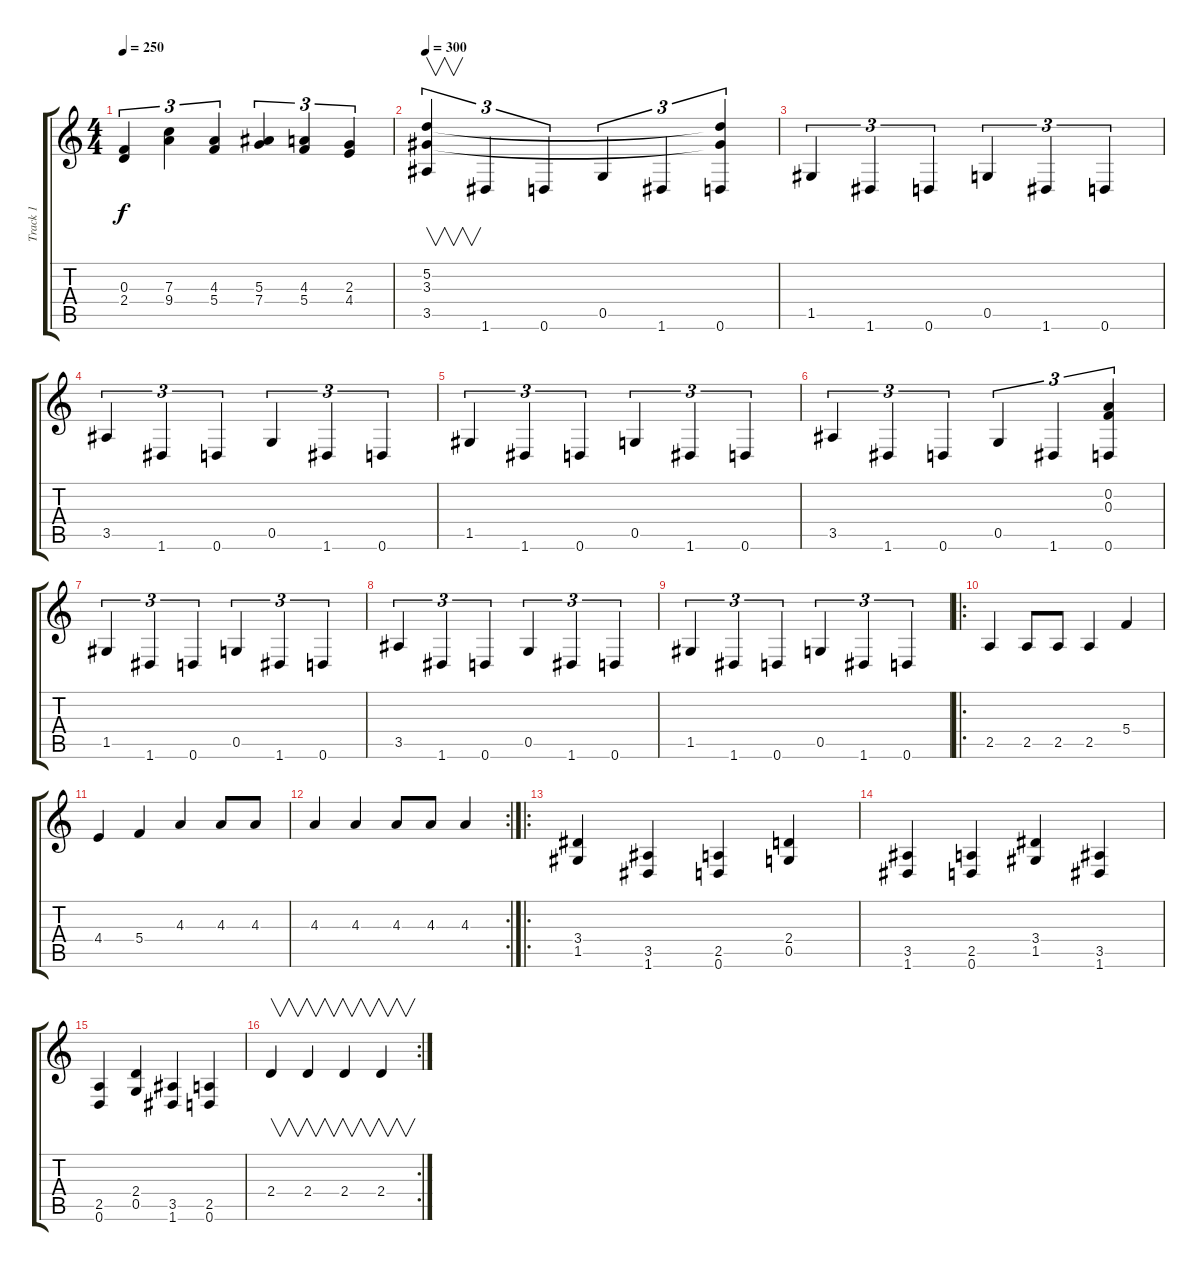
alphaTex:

\track ("Track 1" "Track 1") {instrument distortionguitar}
\staff {score tabs}
\tuning (D4 A3 F3 C3 G2 D2) {hide}
\ts (4 4)
\tempo 250
\clef g2
\ks c
(0.3 2.4).4{tu (3 2) dy f} (7.3 9.4).4{tu (3 2)} (4.3 5.4).4{tu (3 2)} (5.3 7.4).4{tu (3 2)} (4.3 5.4).4{tu (3 2)} (2.3 4.4).4{tu (3 2)} |
\tempo 300
(5.2 3.3 3.5).4{v tu (3 2)} 1.6.4{tu (3 2)} 0.6.4{tu (3 2)} 0.5.4{tu (3 2)} 1.6.4{tu (3 2)} (5.2{t} 3.3{t} 0.6).4{tu (3 2)} |
1.5.4{tu (3 2)} 1.6.4{tu (3 2)} 0.6.4{tu (3 2)} 0.5.4{tu (3 2)} 1.6.4{tu (3 2)} 0.6.4{tu (3 2)} |
3.5.4{tu (3 2)} 1.6.4{tu (3 2)} 0.6.4{tu (3 2)} 0.5.4{tu (3 2)} 1.6.4{tu (3 2)} 0.6.4{tu (3 2)} |
1.5.4{tu (3 2)} 1.6.4{tu (3 2)} 0.6.4{tu (3 2)} 0.5.4{tu (3 2)} 1.6.4{tu (3 2)} 0.6.4{tu (3 2)} |
3.5.4{tu (3 2)} 1.6.4{tu (3 2)} 0.6.4{tu (3 2)} 0.5.4{tu (3 2)} 1.6.4{tu (3 2)} (0.2 0.3 0.6).4{tu (3 2)} |
1.5.4{tu (3 2)} 1.6.4{tu (3 2)} 0.6.4{tu (3 2)} 0.5.4{tu (3 2)} 1.6.4{tu (3 2)} 0.6.4{tu (3 2)} |
3.5.4{tu (3 2)} 1.6.4{tu (3 2)} 0.6.4{tu (3 2)} 0.5.4{tu (3 2)} 1.6.4{tu (3 2)} 0.6.4{tu (3 2)} |
1.5.4{tu (3 2)} 1.6.4{tu (3 2)} 0.6.4{tu (3 2)} 0.5.4{tu (3 2)} 1.6.4{tu (3 2)} 0.6.4{tu (3 2)} |
\ro
2.5.4 2.5.8 2.5.8 2.5.4 5.4.4 |
4.4.4 5.4.4 4.3.4 4.3.8 4.3.8 |
\rc 2
4.3.4 4.3.4 4.3.8 4.3.8 4.3.4 |
\ro
(3.4 1.5).4 (3.5 1.6).4 (2.5 0.6).4 (2.4 0.5).4 |
(3.5 1.6).4 (2.5 0.6).4 (3.4 1.5).4 (3.5 1.6).4 |
(2.5 0.6).4 (2.4 0.5).4 (3.5 1.6).4 (2.5 0.6).4 |
\rc 2
2.4.4{v} 2.4.4{v} 2.4.4{v} 2.4.4{v}
